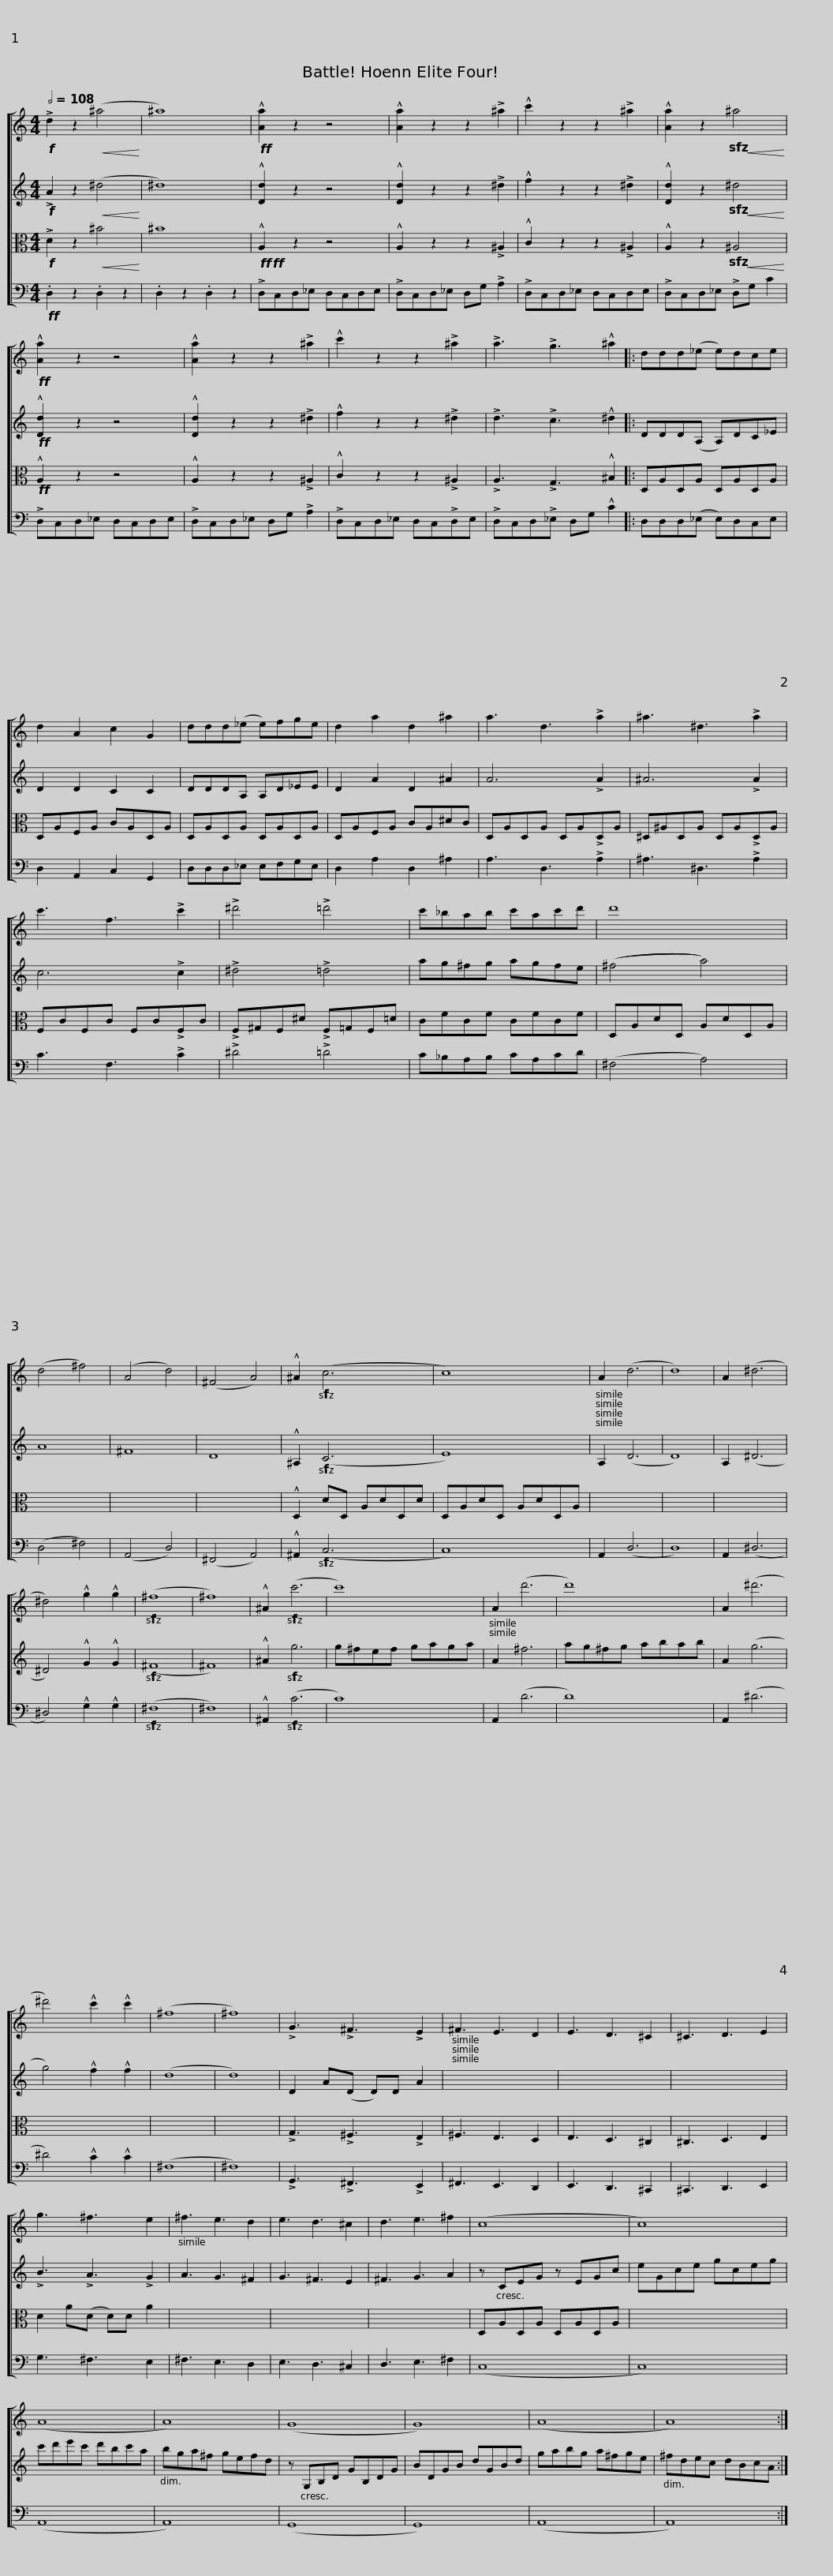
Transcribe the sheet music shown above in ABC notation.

X:1
%%score [ 1 2 3 4 ]
L:1/8
Q:1/2=108
M:4/4
I:linebreak $
K:C
V:1 treble
V:2 treble
V:3 alto
V:4 bass
V:1
!f! !>!d2 z2!<(! (^a4!<)! | ^a8) |!ff! !^![Aa]2 z2 z4 | !^![Aa]2 z2 z2 !>!^a2 | !^!c'2 z2 z2 !>!^a2 | %5
 !^![Aa]2 z2!sfz!!<(! ^a4!<)! |$!ff! !^![Aa]2 z2 z4 | !^![Aa]2 z2 z2 !>!^a2 | !^!c'2 z2 z2 !>!^a2 | !>!a3 !>!g3 !^!^a2 |: %10
 ddd(_e e)dce |$ d2 A2 c2 G2 | ddd(_e e)fge | d2 a2 d2 ^a2 | a3 d3 !>!a2 | %15
 ^a3 ^d3 !>!a2 |$ c'3 f3 !>!c'2 | !>!^d'4 !>!=d'4 | c'_bab c'ac'd' | d'8 | %20
 (d4 ^f4) | (A4 d4) | (^F4 A4) |$ !^!^A2!sfz! (c6 | c8) | %25
 A2 (d6 | d8) | A2 (^d6 | ^d4) !^!g2 !^!g2 |!sfz! (^f8 | %30
 ^f8) | !^!^A2!sfz! (c'6 | c'8) |$ A2 (d'6 | d'8) | %35
 A2 (^d'6 | ^d'4) !^!c'2 !^!c'2 | (^f8 | ^f8) | !>!G3 !>!^F3 !>!E2 | %40
 ^F3 E3 D2 | E3 D3 ^C2 |$ ^C3 D3 E2 | g3 ^f3 e2 | ^f3 e3 d2 | %45
 e3 d3 ^c2 | d3 e3 ^f2 | (c8 | c8) |$ (A8 | %50
 A8) | (G8 | G8) | (A8 |$ A8) :| %55
V:2
!f! !>!A2 z2!<(! (^d4!<)! | ^d8) | !^![Dd]2 z2 z4 | !^![Dd]2 z2 z2 !>!^d2 | !^!f2 z2 z2 !>!^d2 | %5
 !^![Dd]2 z2!sfz!!<(! ^d4!<)! |$!ff! !^![Dd]2 z2 z4 | !^![Dd]2 z2 z2 !>!^d2 | !^!f2 z2 z2 !>!^d2 | !>!d3 !>!c3 !^!^d2 |: %10
 DDD(A, A,)DC_E |$ D2 D2 C2 C2 | DDDA, A,D_EE | D2 A2 D2 ^A2 | A6 !>!A2 | %15
 ^A6 !>!A2 |$ c6 !>!c2 | !>!^d4 !>!=d4 | ag^fg agfe | ((^f4 a4)) | %20
 A8 | ^F8 | D8 |$ !^!^A,2!sfz! (C6 | E8) | %25
 A,2 (D6 | D8) | A,2 (^D6 | ^D4) !^!G2 !^!G2 |!sfz! (^F8 | %30
 ^F8) | !^!^A2!sfz! g6 | g^fef gaga |$ A2 ^f6 | ag^fg abab | %35
 A2 (g6 | g4) !^!f2 !^!f2 | (d8 | d8) | D2 A(D D)D A2 | %40
 x8 | x8 |$ x8 | !>!B3 !>!A3 !>!G2 | A3 G3 ^F2 | %45
 G3 ^F3 E2 | ^F3 G3 A2 | z CEG z EGc | eGce gceg |$ c'd'e'c' d'bc'a | %50
 bga^f gefd | z G,B,D GB,DG | BDGB dGBd | gabg a^fge |$ ^fdec dBcA :| %55
V:3
!f! !>!D2 z2!<(! ^B4!<)! | ^B8 |!ff!!ff! !^!A,2 z2 z4 | !^!A,2 z2 z2 !>!^A,2 | !^!C2 z2 z2 !>!^A,2 | %5
 !^!A,2 z2!sfz!!<(! ^A,4!<)! |$!ff! !^!A,2 z2 z4 | !^!A,2 z2 z2 !>!^A,2 | !^!C2 z2 z2 !>!^A,2 | !>!A,3 !>!G,3 !^!^B,2 |: %10
 D,A,D,A, D,A,D,A, |$ D,A,F,A, CA,D,A, | D,A,D,A, D,A,D,A, | D,A,F,A, CA,^DC | D,A,D,A, D,A,!>!D,A, | %15
 ^D,^A,D,A, D,A,!>!D,A, |$ F,CF,C F,C!>!F,C | !>!F,^G,F,^D !>!F,=G,F,=D | CFCF CFCF | D,A,DD, A,DD,A, | %20
 x8 | x8 | x8 |$ !^!D,2 DD, A,DD,D | D,A,DD, A,DD,A, | %25
 x8 | x8 | x8 | x8 | x8 | %30
 x8 | x8 | x8 |$ x8 | x8 | %35
 x8 | x8 | x8 | x8 | !>!G,3 !>!^F,3 !>!E,2 | %40
 ^F,3 E,3 D,2 | E,3 D,3 ^C,2 |$ ^C,3 D,3 E,2 | D2 A(D D)D A2 | x8 | %45
 x8 | x8 | D,A,D,A, D,A,D,A, | x8 |$ x8 | %50
 x8 | x8 | x8 | x8 |$ x8 :| %55
V:4
!ff! .D,2 z2 .D,2 z2 | .D,2 z2 .D,2 z2 | !>!D,C,D,_E, D,C,D,E, | !>!D,C,D,_E, D,G, !>!A,2 | !>!D,C,D,_E, D,C,D,E, | %5
 !>!D,C,D,_E, !>!D,G, C2 |$ !>!D,C,D,_E, D,C,D,E, | !>!D,C,D,_E, D,G, !>!A,2 | !>!D,C,D,_E, D,C,!>!D,E, | !>!D,C,D,!>!_E, D,G, !^!C2 |: %10
 D,D,D,(_E, E,)D,C,E, |$ D,2 A,,2 C,2 G,,2 | D,D,D,_E, E,F,G,E, | D,2 A,2 D,2 ^A,2 | A,3 D,3 !>!A,2 | %15
 ^A,3 ^D,3 !>!A,2 |$ C3 F,3 !>!C2 | !>!^D4 !>!=D4 | C_B,A,B, CA,CD | (^F,4 A,4) | %20
 (D,4 ^F,4) | (A,,4 D,4) | (^F,,4 A,,4) |$ !^!^A,,2!sfz! (C,6 | C,8) | %25
 A,,2 (D,6 | D,8) | A,,2 (^D,6 | ^D,4) !^!G,2 !^!G,2 |!sfz! (^F,8 | %30
 ^F,8) | !^!^A,,2!sfz! (C6 | C8) |$ A,,2 (D6 | D8) | %35
 A,,2 (^D6 | ^D4) !^!C2 !^!C2 | (^F,8 | ^F,8) | !>!G,,3 !>!^F,,3 !>!E,,2 | %40
 ^F,,3 E,,3 D,,2 | E,,3 D,,3 ^C,,2 |$ ^C,,3 D,,3 E,,2 | G,3 ^F,3 E,2 | ^F,3 E,3 D,2 | %45
 E,3 D,3 ^C,2 | D,3 E,3 ^F,2 | (C,8 | C,8) |$ (A,,8 | %50
 A,,8) | (G,,8 | G,,8) | (A,,8 |$ A,,8) :| %55
